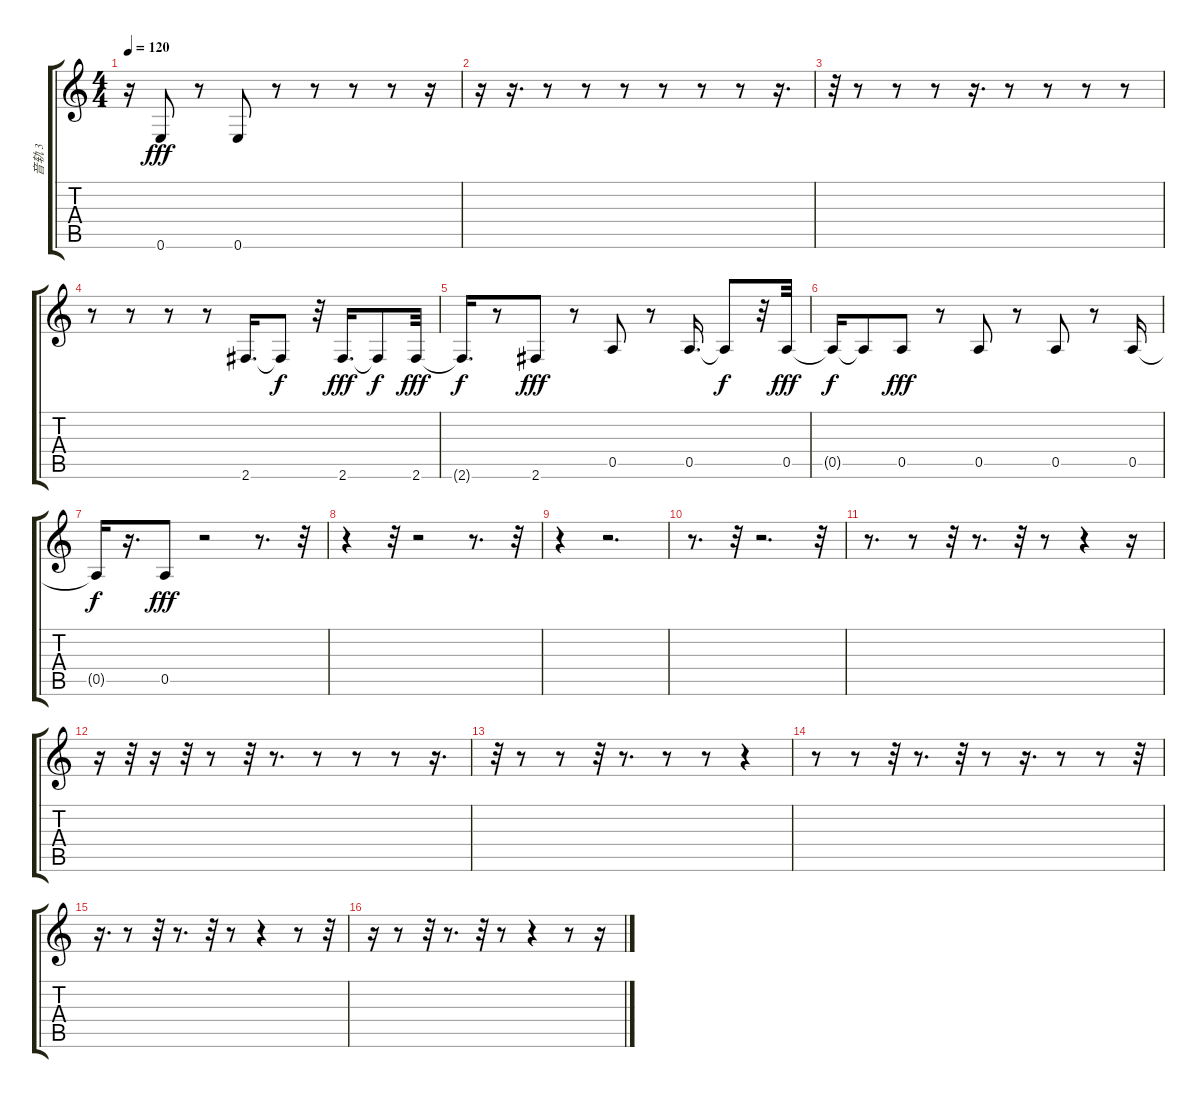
\track ("音轨 3" "音轨 3") {instrument synthbass2}
\staff {score tabs}
\tuning (E4 B3 G3 D3 A2 E2) {hide}
\ts (4 4)
\tempo 120
\clef g2
\ks c
r.16{dy fff} 0.6.8 r.8 0.6.8 r.8 r.8 r.8 r.8 r.16 |
r.16 r.16{d} r.8 r.8 r.8 r.8 r.8 r.8 r.16{d} |
r.32 r.8 r.8 r.8 r.16{d} r.8 r.8 r.8 r.8 |
r.8 r.8 r.8 r.8 2.6.16{d} 2.6{t}.8{dy f} r.32 2.6.16{d dy fff} 2.6{t}.8{dy f} 2.6.32{dy fff} |
2.6{t}.16{d dy f} r.8 2.6.8{dy fff} r.8 0.5.8 r.8 0.5.16{d} 0.5{t}.8{dy f} r.32 0.5.32{dy fff} |
0.5{t}.16{dy f} 0.5{t}.8 0.5.8{dy fff} r.8 0.5.8 r.8 0.5.8 r.8 0.5.16 |
0.5{t}.16{dy f} r.16{d} 0.5.8{dy fff} r.2 r.8{d} r.32 |
r.4 r.32 r.2 r.8{d} r.32 |
r.4 r.2{d} |
r.8{d} r.32 r.2{d} r.32 |
r.8{d} r.8 r.32 r.8{d} r.32 r.8 r.4 r.16 |
r.16 r.32 r.16 r.32 r.8 r.32 r.8{d} r.8 r.8 r.8 r.16{d} |
r.32 r.8 r.8 r.32 r.8{d} r.8 r.8 r.4 |
r.8 r.8 r.32 r.8{d} r.32 r.8 r.16{d} r.8 r.8 r.32 |
r.16{d} r.8 r.32 r.8{d} r.32 r.8 r.4 r.8 r.32 |
r.16 r.8 r.32 r.8{d} r.32 r.8 r.4 r.8 r.16
